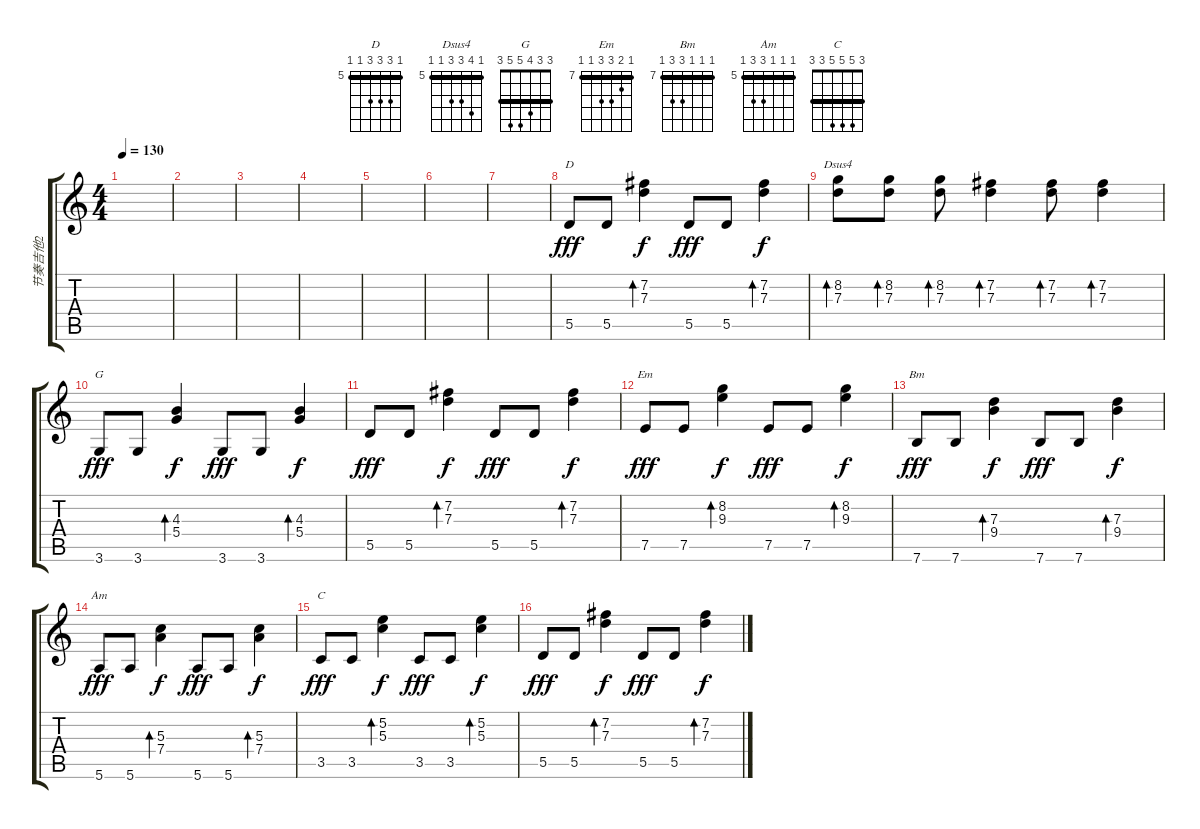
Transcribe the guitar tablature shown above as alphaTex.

\track ("节奏吉他2" "节奏吉他2") {instrument distortionguitar}
\staff {score tabs}
\tuning (E4 B3 G3 D3 A2 E2) {hide}
\chord ("D" 5 7 7 7 5 5) {firstfret 5 barre 5}
\chord ("Dsus4" 5 8 7 7 5 5) {firstfret 5 barre 5}
\chord ("G" 3 3 4 5 5 3) {barre 3}
\chord ("Em" 7 8 9 9 7 7) {firstfret 7 barre 7}
\chord ("Bm" 7 7 7 9 9 7) {firstfret 7 barre 7}
\chord ("Am" 5 5 5 7 7 5) {firstfret 5 barre 5}
\chord ("C" 3 5 5 5 3 3) {barre 3}
\ts (4 4)
\tempo 130
\clef g2
\ks c
|
|
|
|
|
|
|
5.5.8{ch "D" dy fff} 5.5.8 (7.2 7.3).4{bd 120 dy f} 5.5.8{dy fff} 5.5.8 (7.2 7.3).4{bd 120 dy f} |
(8.2 7.3).8{bd 120 ch "Dsus4"} (8.2 7.3).8{bd 120} (8.2 7.3).8{bd 120} (7.2 7.3).4{bd 120} (7.2 7.3).8{bd 120} (7.2 7.3).4{bd 120} |
3.6.8{ch "G" dy fff} 3.6.8 (4.3 5.4).4{bd 120 dy f} 3.6.8{dy fff} 3.6.8 (4.3 5.4).4{bd 120 dy f} |
5.5.8{dy fff} 5.5.8 (7.2 7.3).4{bd 120 dy f} 5.5.8{dy fff} 5.5.8 (7.2 7.3).4{bd 120 dy f} |
7.5.8{ch "Em" dy fff} 7.5.8 (8.2 9.3).4{bd 120 dy f} 7.5.8{dy fff} 7.5.8 (8.2 9.3).4{bd 120 dy f} |
7.6.8{ch "Bm" dy fff} 7.6.8 (7.3 9.4).4{bd 120 dy f} 7.6.8{dy fff} 7.6.8 (7.3 9.4).4{bd 120 dy f} |
5.6.8{ch "Am" dy fff} 5.6.8 (5.3 7.4).4{bd 120 dy f} 5.6.8{dy fff} 5.6.8 (5.3 7.4).4{bd 120 dy f} |
3.5.8{ch "C" dy fff} 3.5.8 (5.2 5.3).4{bd 120 dy f} 3.5.8{dy fff} 3.5.8 (5.2 5.3).4{bd 120 dy f} |
5.5.8{dy fff} 5.5.8 (7.2 7.3).4{bd 120 dy f} 5.5.8{dy fff} 5.5.8 (7.2 7.3).4{bd 120 dy f}
